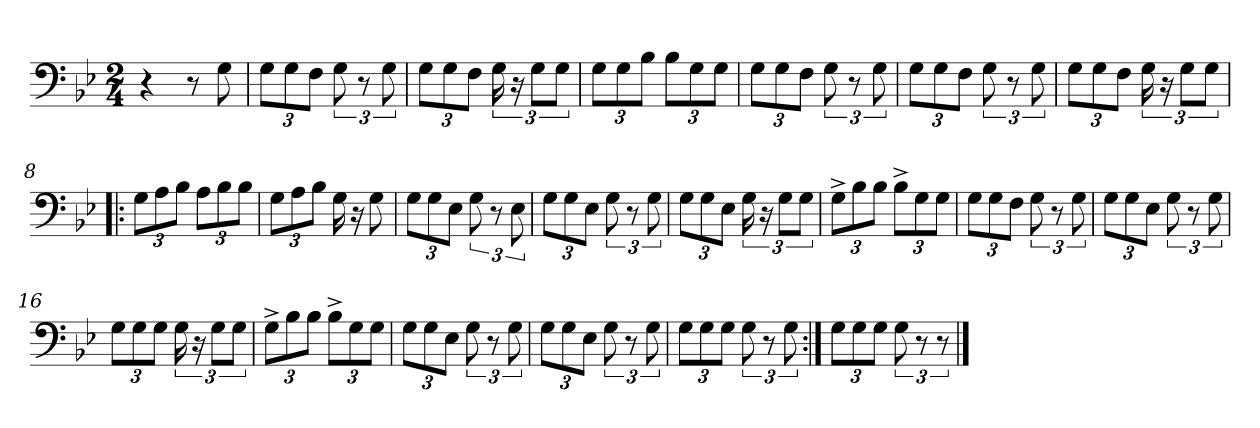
**kern
*part1
*staff1
*clefF4
*k[b-e-]
*M2/4
=1
4r
8r
8G\
=2
12G\L
12G\
12F\J
12G\
12r
12G\
=3
12G\L
12G\
12F\J
24G\
24r
12G\L
12G\J
=4
12G\L
12G\
12B-\J
12B-\L
12G\
12G\J
=5
12G\L
12G\
12F\J
12G\
12r
12G\
=6
12G\L
12G\
12F\J
12G\
12r
12G\
=7
12G\L
12G\
12F\J
24G\
24r
12G\L
12G\J
=8!|:
12G\L
12A\
12B-\J
12A\L
12B-\
12B-\J
=9
12G\L
12A\
12B-\J
16G\
16r
8G\
=10
12G\L
12G\
12E-\J
12G\
12r
12E-\
=11
12G\L
12G\
12E-\J
12G\
12r
12G\
=12
12G\L
12G\
12E-\J
24G\
24r
12G\L
12G\J
=13
12G^\L
12B-\
12B-\J
12B-^\L
12G\
12G\J
=14
12G\L
12G\
12F\J
12G\
12r
12G\
=15
12G\L
12G\
12E-\J
12G\
12r
12G\
=16
12G\L
12G\
12G\J
24G\
24r
12G\L
12G\J
=17
12G^\L
12B-\
12B-\J
12B-^\L
12G\
12G\J
=18
12G\L
12G\
12E-\J
12G\
12r
12G\
=19
12G\L
12G\
12E-\J
12G\
12r
12G\
=20
12G\L
12G\
12G\J
12G\
12r
12G\
=21:|!
12G\L
12G\
12G\J
12G\
12r
12r
==
*-
